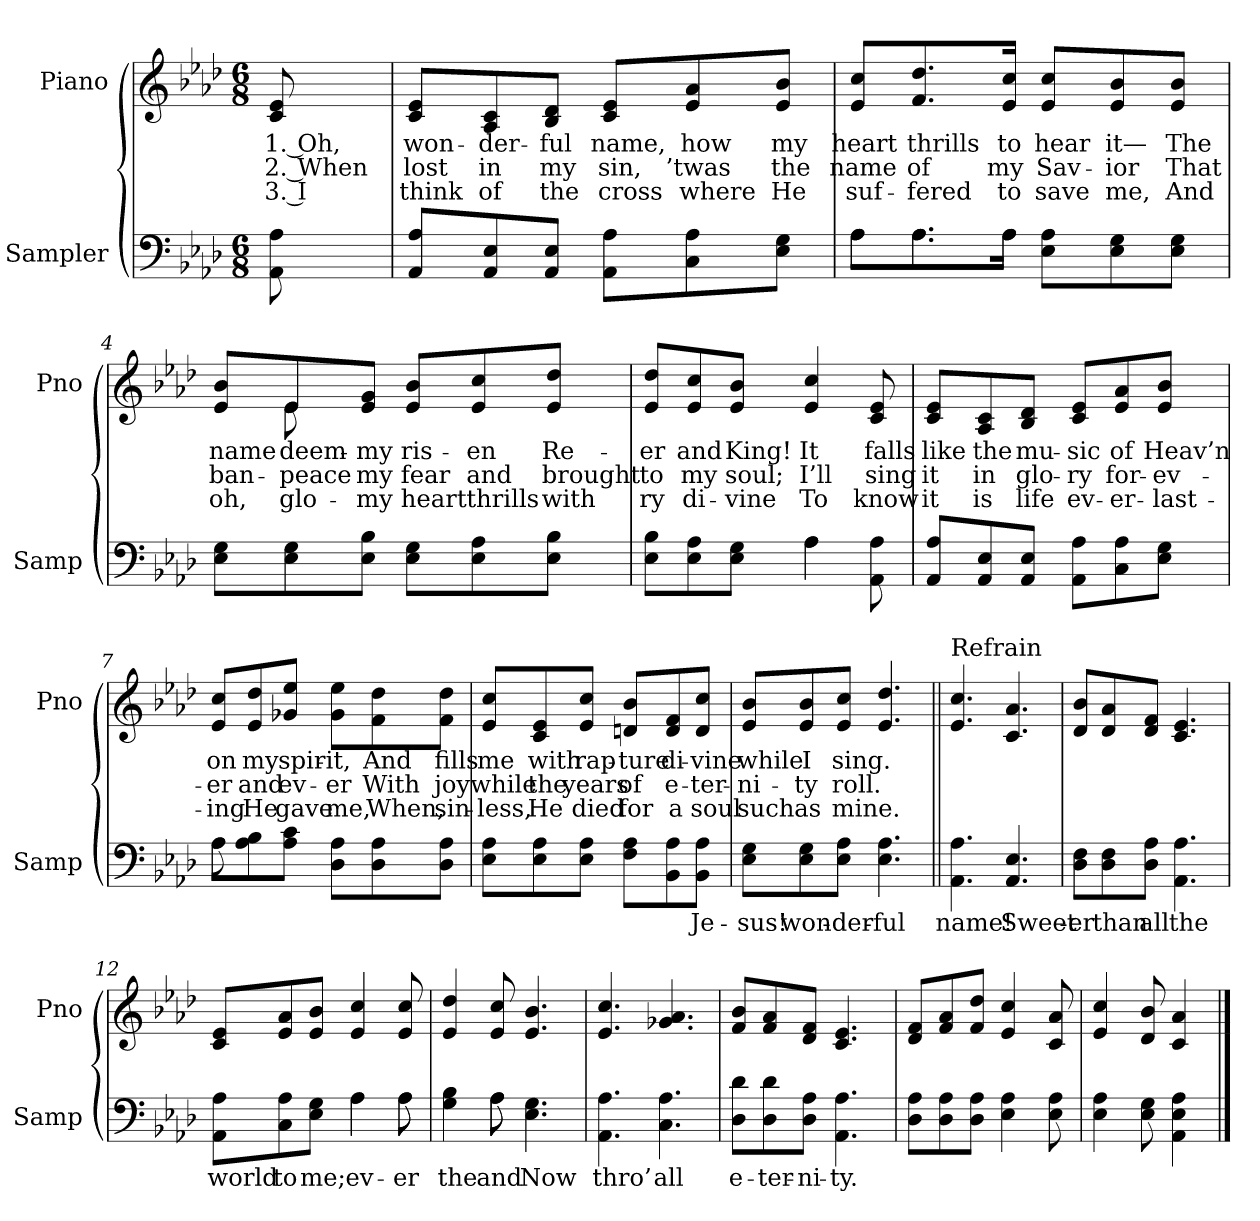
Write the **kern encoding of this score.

**kern	**text	**kern	**text	**text	**text
*part2	*part2	*part1	*part1	*part1	*part1
*staff2	*staff2	*staff1	*staff1	*staff1	*staff1
*I"Sampler	*	*I"Piano	*	*	*
*I'Samp	*	*I'Pno	*	*	*
*clefF4	*	*clefG2	*	*	*
*k[b-e-a-d-]	*	*k[b-e-a-d-]	*	*	*
*A-:	*	*A-:	*	*	*
*M6/8	*	*M6/8	*	*	*
=1	=1	=1	=1	=1	=1
8AA- 8A-	.	8c 8e-	1. Oh,	2. When	3. I
=2	=2	=2	=2	=2	=2
8AA-/ 8A-/L	.	8c/ 8e-/L	won-	lost	think
8AA-/ 8E-/	.	8A-/ 8c/	-der-	in	of
8AA-/ 8E-/J	.	8B-/ 8d-/J	-ful	my	the
8AA-\ 8A-\L	.	8c/ 8e-/L	name,	sin,	cross
8C\ 8A-\	.	8e-/ 8a-/	how	’twas	where
8E-\ 8G\J	.	8e-/ 8b-/J	my	the	He
=3	=3	=3	=3	=3	=3
*^	*	*	*	*	*
8A-\L	8A-\L	.	8e-/ 8cc/L	heart	name	suf-
8.A-\	8.A-\	.	8.f/ 8.dd-/	thrills	of	-fered
16A-\Jk	16A-\Jk	.	16e-/ 16cc/Jk	to	my	to
8E-\ 8A-\L	4.ryy	.	8e-/ 8cc/L	hear	Sav-	save
8E-\ 8G\	.	.	8e-/ 8b-/	it—	-ior	me,
8E-\ 8G\J	.	.	8e-/ 8b-/J	The	That	And
*v	*v	*	*	*	*	*
=4	=4	=4	=4	=4	=4
*	*	*^	*	*	*
8E-\ 8G\L	.	8e-/ 8b-/L	8ryy	name	ban-	oh,
8E-\ 8G\	.	8e-/	8e-	-deem-	peace	glo-
8E-\ 8B-\J	.	8e-/ 8g/J	2ryy	my	my	my
8E-\ 8G\L	.	8e-/ 8b-/L	.	ris-	fear	heart
8E-\ 8A-\	.	8e-/ 8cc/	.	-en	and	thrills
8E-\ 8B-\J	.	8e-/ 8dd-/J	.	Re-	brought	with
*	*	*v	*v	*	*	*
=5	=5	=5	=5	=5	=5
*^	*	*	*	*	*
8E-\ 8B-\L	4.ryy	.	8e-/ 8dd-/L	-er	to	-ry
8E-\ 8A-\	.	.	8e-/ 8cc/	and	my	di-
8E-\ 8G\J	.	.	8e-/ 8b-/J	King!	soul;	-vine
4A-\	4A-	.	4e- 4cc	It	I’ll	To
8AA- 8A-	8ryy	.	8c 8e-	falls	sing	know
*v	*v	*	*	*	*	*
=6	=6	=6	=6	=6	=6
8AA-/ 8A-/L	.	8c/ 8e-/L	like	it	it
8AA-/ 8E-/	.	8A-/ 8c/	the	in	is
8AA-/ 8E-/J	.	8B-/ 8d-/J	mu-	glo-	life
8AA-\ 8A-\L	.	8c/ 8e-/L	-sic	-ry	ev-
8C\ 8A-\	.	8e-/ 8a-/	of	for-	-er-
8E-\ 8G\J	.	8e-/ 8b-/J	Heav’n	-ev-	-last-
=7	=7	=7	=7	=7	=7
*^	*	*	*	*	*
8A-\L	8A-	.	8e-/ 8cc/L	on	-er	-ing
8A-\ 8B-\	2ryy	.	8e-/ 8dd-/	my	and	He
8A-\ 8c\J	.	.	8g-X/ 8ee-/J	spir-	ev-	gave
8D-\ 8A-\L	.	.	8g-\ 8ee-\L	-it,	-er	me,
8D-\ 8A-\	.	.	8f\ 8dd-\	And	With	When,
8D-\ 8A-\J	8ryy	.	8f\ 8dd-\J	fills	joy	sin-
*v	*v	*	*	*	*	*
=8	=8	=8	=8	=8	=8
8E-\ 8A-\L	.	8e-/ 8cc/L	me	while	-less,
8E-\ 8A-\	.	8c/ 8e-/	with	the	He
8E-\ 8A-\J	.	8e-/ 8cc/J	rap-	years	died
8F\ 8A-\L	.	8dn/ 8b-/L	-ture	of	for
8BB-\ 8A-\	.	8d/ 8f/	di-	e-	a
8BB-\ 8A-\J	Je-	8d/ 8cc/J	-vine	-ter-	soul
=9	=9	=9	=9	=9	=9
8E-\ 8G\L	-sus!	8e-/ 8b-/L	while	-ni-	such
8E-\ 8G\	won-	8e-/ 8b-/	I	-ty	as
8E-\ 8A-\J	-der-	8e-/ 8cc/J	sing.	roll.	mine.
4.E- 4.A-	-ful	4.e- 4.dd-	.	.	.
=10||	=10||	=10||	=10||	=10||	=10||
!	!	!LO:TX:t=Refrain	!	!	!
4.AA- 4.A-	name!	4.e- 4.cc	.	.	.
4.AA- 4.E-	Sweet-	4.c 4.a-	.	.	.
=11	=11	=11	=11	=11	=11
8D-\ 8F\L	-er	8d-/ 8b-/L	.	.	.
8D-\ 8F\	than	8d-/ 8a-/	.	.	.
8D-\ 8A-\J	all	8d-/ 8f/J	.	.	.
4.AA- 4.A-	the	4.c 4.e-	.	.	.
=12	=12	=12	=12	=12	=12
*^	*	*	*	*	*
8AA-\ 8A-\L	4.ryy	world	8c/ 8e-/L	.	.	.
8C\ 8A-\	.	to	8e-/ 8a-/	.	.	.
8E-\ 8G\J	.	me;	8e-/ 8b-/J	.	.	.
4A-\	4A-	ev-	4e- 4cc	.	.	.
8A-\	8A-	-er	8e- 8cc	.	.	.
=13	=13	=13	=13	=13	=13	=13
4G 4B-	4ryy	the	4e- 4dd-	.	.	.
8A-\	8A-	and	8e- 8cc	.	.	.
4.E- 4.G	4.ryy	Now	4.e- 4.b-	.	.	.
*v	*v	*	*	*	*	*
=14	=14	=14	=14	=14	=14
4.AA- 4.A-	thro’	4.e- 4.cc	.	.	.
4.C 4.A-	all	4.g-X 4.a-	.	.	.
=15	=15	=15	=15	=15	=15
8D-\ 8d-\L	e-	8f/ 8b-/L	.	.	.
8D-\ 8d-\	-ter-	8f/ 8a-/	.	.	.
8D-\ 8A-\J	-ni-	8d-/ 8f/J	.	.	.
4.AA- 4.A-	-ty.	4.c 4.e-	.	.	.
=16	=16	=16	=16	=16	=16
8D-\ 8A-\L	.	8d-/ 8f/L	.	.	.
8D-\ 8A-\	.	8f/ 8a-/	.	.	.
8D-\ 8A-\J	.	8f/ 8dd-/J	.	.	.
4E- 4A-	.	4e- 4cc	.	.	.
8E- 8A-	.	8c 8a-	.	.	.
=17	=17	=17	=17	=17	=17
4E- 4A-	.	4e- 4cc	.	.	.
8E- 8G	.	8d- 8b-	.	.	.
4AA- 4E- 4A-	.	4c 4a-	.	.	.
==	==	==	==	==	==
*-	*-	*-	*-	*-	*-
